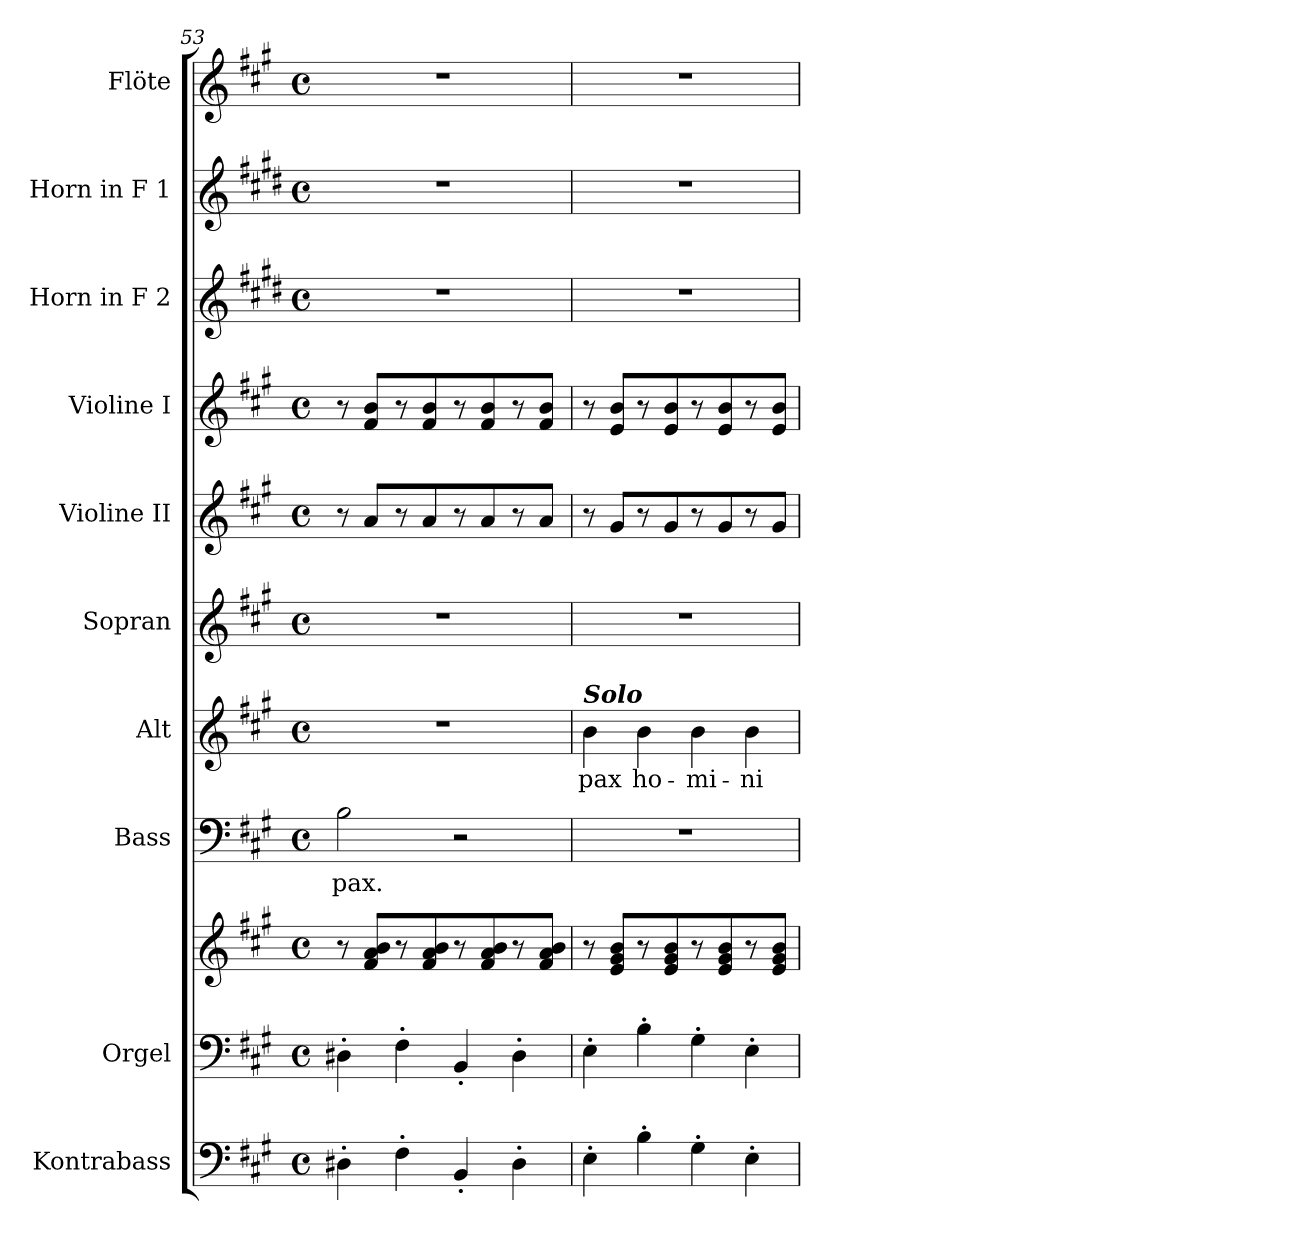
**kern	**kern	**kern	**kern	**text	**kern	**text	**kern	**kern	**kern	**kern	**kern	**kern
*part10	*part9	*part9	*part8	*part8	*part7	*part7	*part6	*part5	*part4	*part3	*part2	*part1
*staff11	*staff10	*staff9	*staff8	*staff8	*staff7	*staff7	*staff6	*staff5	*staff4	*staff3	*staff2	*staff1
*I"Kontrabass	*I"Orgel	*	*I"Bass	*	*I"Alt	*	*I"Sopran	*I"Violine II	*I"Violine I	*I"Horn in F 2	*I"Horn in F 1	*I"Flöte
*I'Kb.	*I'Org.	*	*I'B.	*	*I'A.	*	*I'S.	*I'Vl. II	*I'Vl. I	*	*	*I'Fl.
*clefF4	*clefF4	*clefG2	*clefF4	*	*clefG2	*	*clefG2	*clefG2	*clefG2	*clefG2	*clefG2	*clefG2
*ITrd7c12	*	*	*	*	*	*	*	*	*	*ITrd4c7	*ITrd4c7	*
*k[f#c#g#]	*k[f#c#g#]	*k[f#c#g#]	*k[f#c#g#]	*	*k[f#c#g#]	*	*k[f#c#g#]	*k[f#c#g#]	*k[f#c#g#]	*k[f#c#g#]	*k[f#c#g#]	*k[f#c#g#]
*A:	*A:	*A:	*A:	*	*A:	*	*A:	*A:	*A:	*A:	*A:	*A:
*M4/4	*M4/4	*M4/4	*M4/4	*	*M4/4	*	*M4/4	*M4/4	*M4/4	*M4/4	*M4/4	*M4/4
*met(c)	*met(c)	*met(c)	*met(c)	*	*met(c)	*	*met(c)	*met(c)	*met(c)	*met(c)	*met(c)	*met(c)
=53	=53	=53	=53	=53	=53	=53	=53	=53	=53	=53	=53	=53
!	!	!	!	!LO:LY:b	!	!	!	!	!	!	!	!
4DD#X'>\	4D#X'>\	8r	2B\	pax.	1r	.	1r	8r	8r	1r	1r	1r
.	.	8f#/ 8a/ 8b/L	.	.	.	.	.	8a/L	8f#/ 8b/L	.	.	.
4FF#'>\	4F#'>\	8r	.	.	.	.	.	8r	8r	.	.	.
.	.	8f#/ 8a/ 8b/	.	.	.	.	.	8a/	8f#/ 8b/	.	.	.
4BBB'</	4BB'</	8r	2r	.	.	.	.	8r	8r	.	.	.
.	.	8f#/ 8a/ 8b/	.	.	.	.	.	8a/	8f#/ 8b/	.	.	.
4DD#'>\	4D#'>\	8r	.	.	.	.	.	8r	8r	.	.	.
.	.	8f#/ 8a/ 8b/J	.	.	.	.	.	8a/J	8f#/ 8b/J	.	.	.
=54	=54	=54	=54	=54	=54	=54	=54	=54	=54	=54	=54	=54
!	!	!	!	!	!LO:TX:a:Bi:t=Solo	!	!	!	!	!	!	!
!	!	!	!	!	!	!LO:LY:b	!	!	!	!	!	!
4EE'>\	4E'>\	8r	1r	.	4b\	pax	1r	8r	8r	1r	1r	1r
.	.	8e/ 8g#/ 8b/L	.	.	.	.	.	8g#/L	8e/ 8b/L	.	.	.
!	!	!	!	!	!	!LO:LY:b	!	!	!	!	!	!
4BB'>\	4B'>\	8r	.	.	4b\	ho-	.	8r	8r	.	.	.
.	.	8e/ 8g#/ 8b/	.	.	.	.	.	8g#/	8e/ 8b/	.	.	.
!	!	!	!	!	!	!LO:LY:b	!	!	!	!	!	!
4GG#'>\	4G#'>\	8r	.	.	4b\	-mi-	.	8r	8r	.	.	.
.	.	8e/ 8g#/ 8b/	.	.	.	.	.	8g#/	8e/ 8b/	.	.	.
!	!	!	!	!	!	!LO:LY:b	!	!	!	!	!	!
4EE'>\	4E'>\	8r	.	.	4b\	-ni-	.	8r	8r	.	.	.
.	.	8e/ 8g#/ 8b/J	.	.	.	.	.	8g#/J	8e/ 8b/J	.	.	.
=	=	=	=	=	=	=	=	=	=	=	=	=
*-	*-	*-	*-	*-	*-	*-	*-	*-	*-	*-	*-	*-
